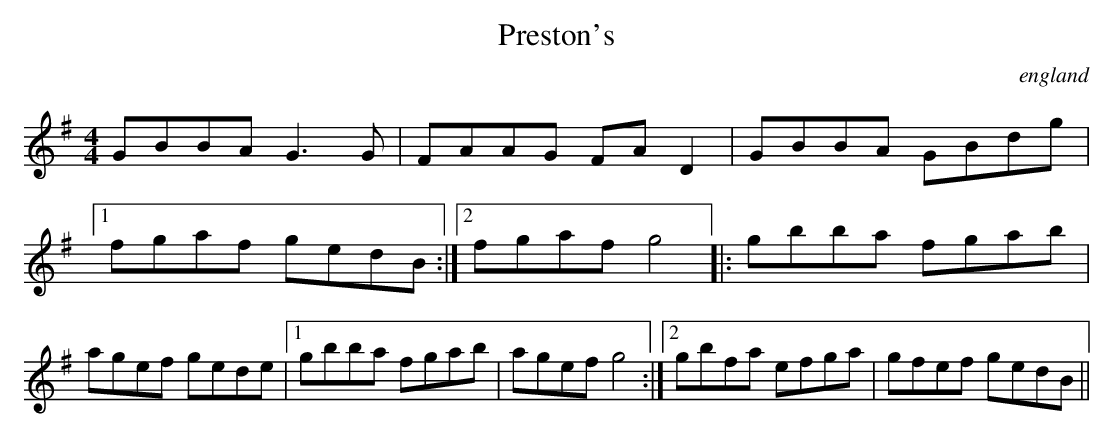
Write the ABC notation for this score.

X:1
T:Preston's
O:england
M:4/4
L:1/8
K:G
GBBA G3G | FAAG FAD2 | GBBA GBdg |1 fgaf gedB :|2 fgaf g4 |:\
gbba fgab | agef gede |1 gbba fgab | agef g4 :|2 gbfa efga | gfef gedB ||\
